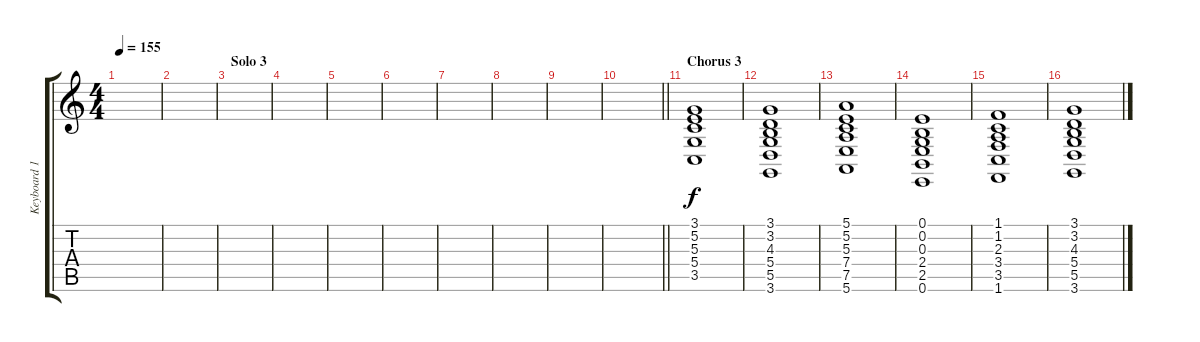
\track ("Keyboard 1" "Keyboard 1") {instrument stringensemble1}
\staff {score tabs}
\tuning (E4 B3 G3 D3 A2 E2) {hide}
\ts (4 4)
\tempo 155
\clef g2
\ks c
|
|
\section ("" "Solo 3")
|
|
|
|
|
|
|
\barLineRight lightlight
|
\section ("" "Chorus 3")
(3.1 5.2 5.3 5.4 3.5).1 |
(3.1 3.2 4.3 5.4 5.5 3.6).1 |
(5.1 5.2 5.3 7.4 7.5 5.6).1 |
(0.1 0.2 0.3 2.4 2.5 0.6).1 |
(1.1 1.2 2.3 3.4 3.5 1.6).1 |
(3.1 3.2 4.3 5.4 5.5 3.6).1
